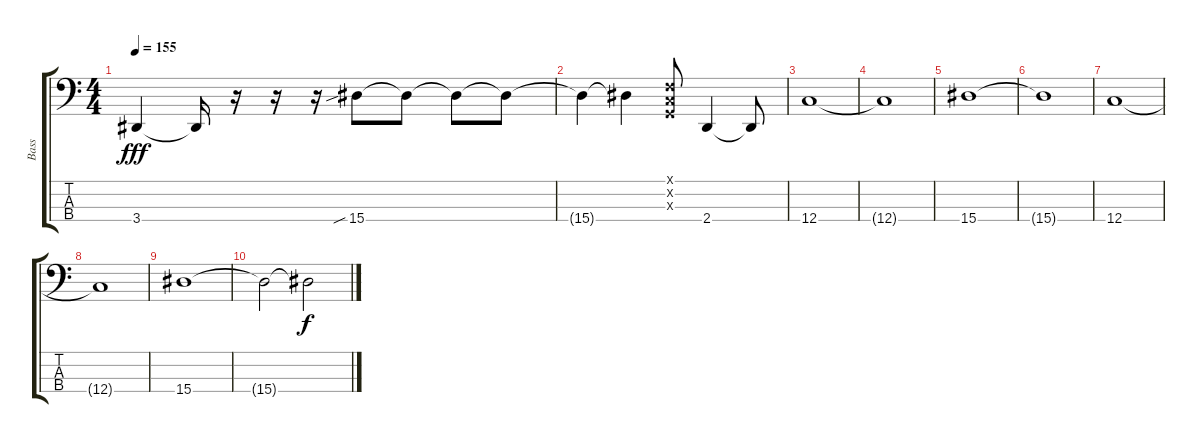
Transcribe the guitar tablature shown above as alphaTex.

\track ("Bass" "Bass") {instrument electricbassfinger}
\staff {score tabs}
\tuning (F2 C2 G1 C1) {hide}
\ts (4 4)
\tempo 155
\clef f4
\ks c
3.4.4{dy fff} 3.4{t}.16 r.16 r.16 r.16 15.4{sib}.8 15.4{t}.8 15.4{t}.8 15.4{t}.8 |
15.4{t}.4 15.4{t}.4 (0.1{x} 0.2{x} 0.3{x}).8 2.4.4 2.4{t}.8 |
12.4.1 |
12.4{t}.1 |
15.4.1 |
15.4{t}.1 |
12.4.1{volume 0} |
12.4{t}.1 |
15.4.1 |
15.4{t}.2 15.4{t}.2{dy f}
